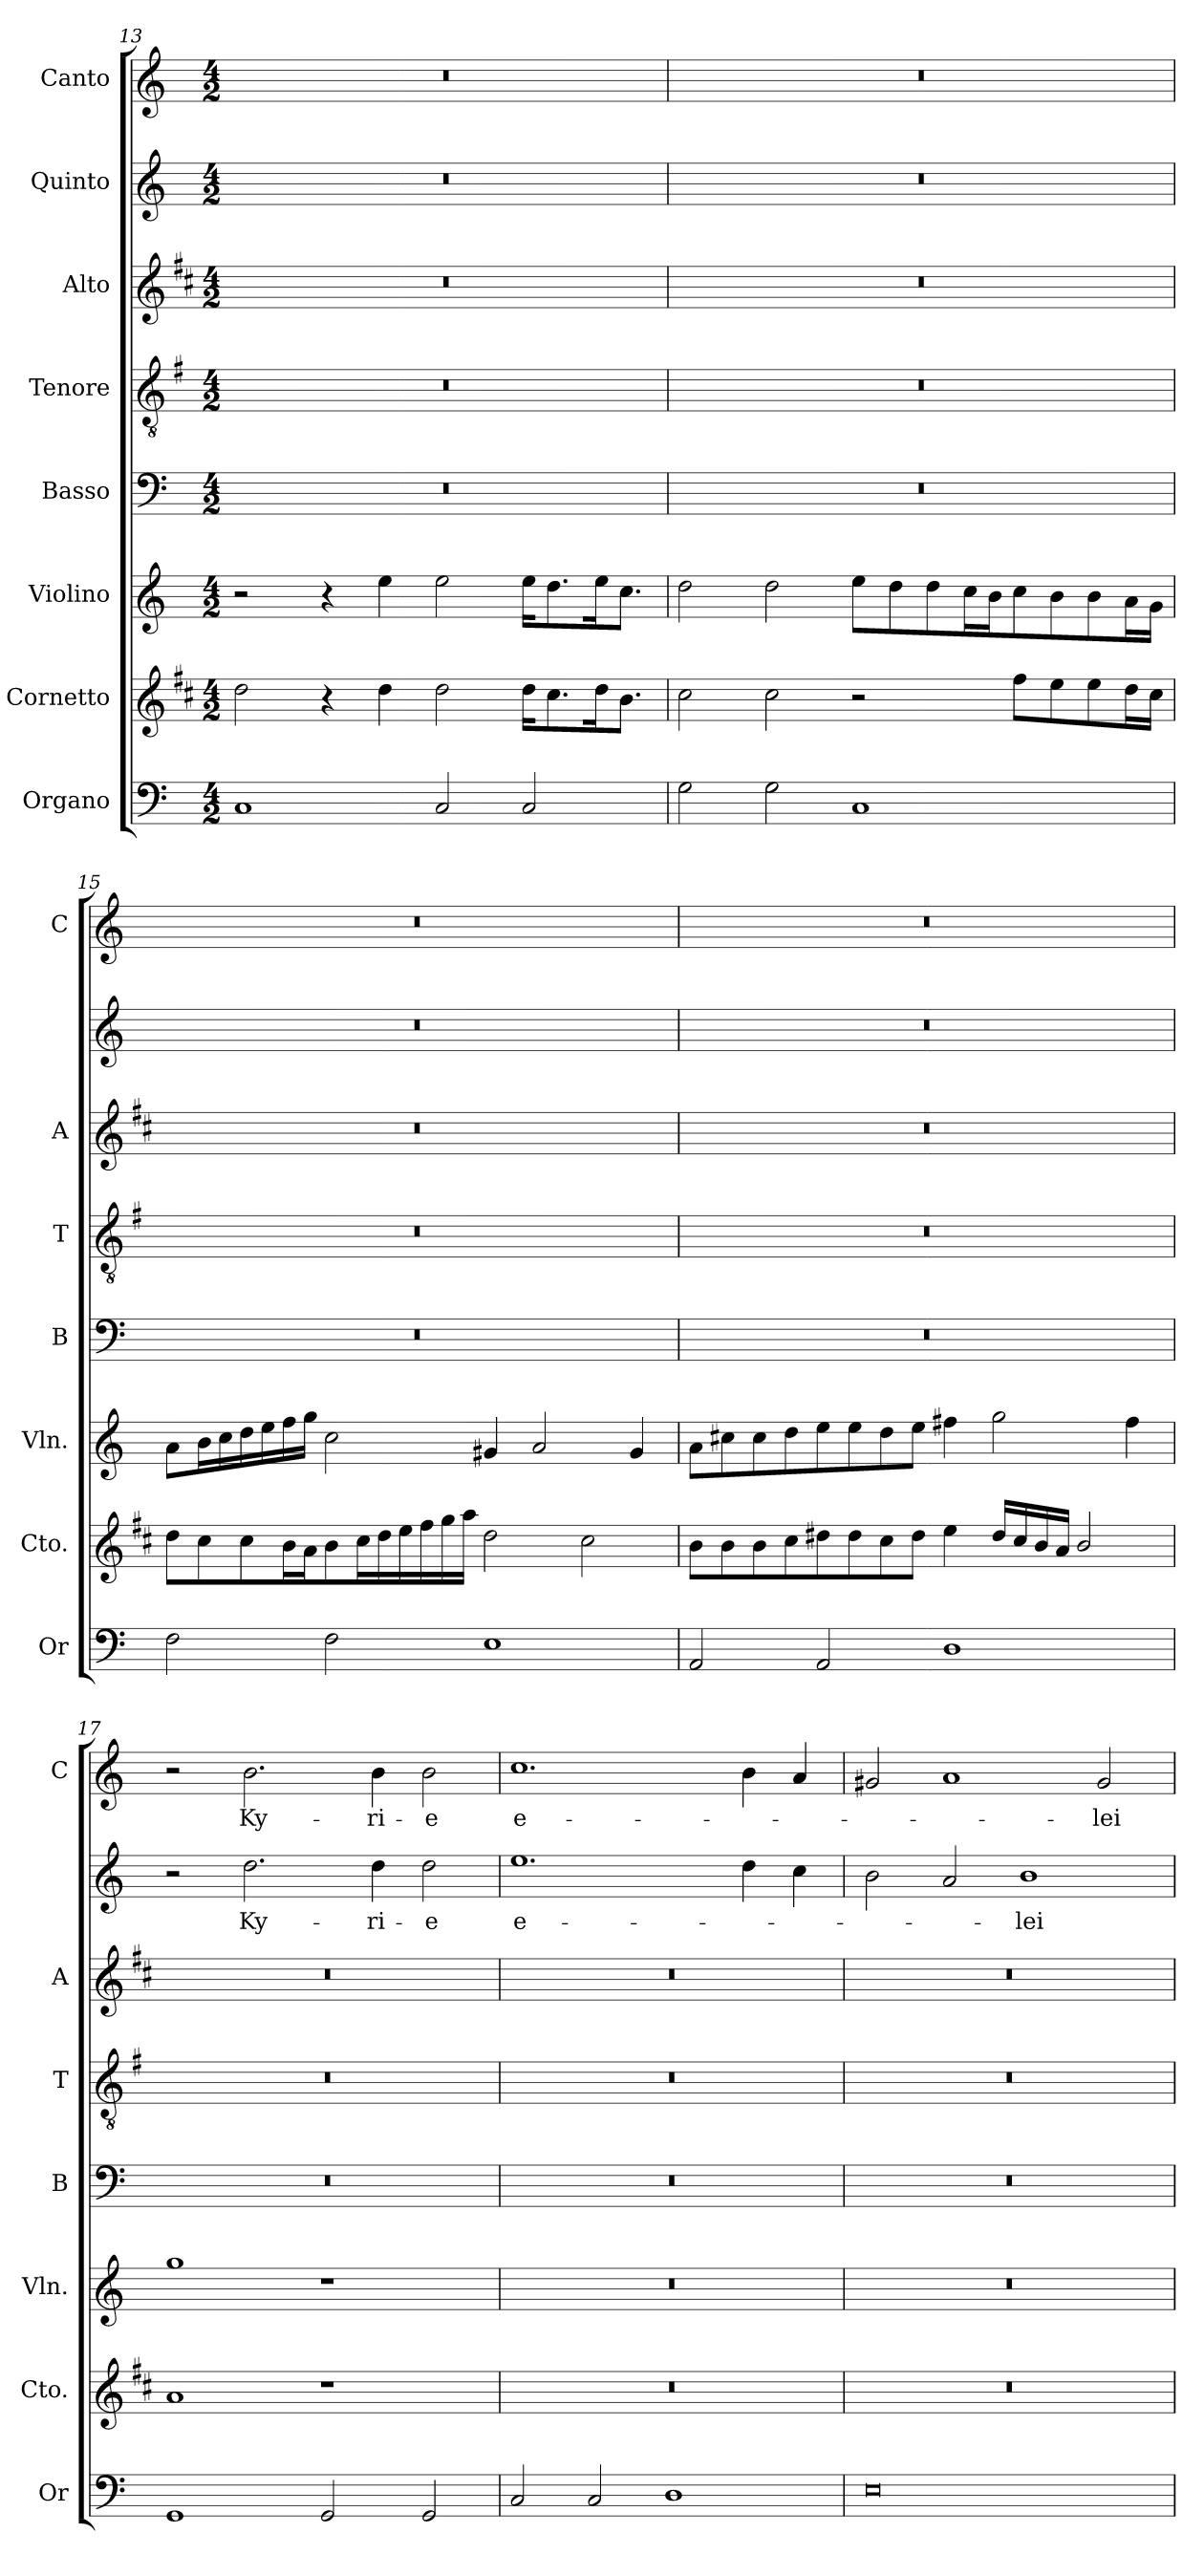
**kern	**kern	**kern	**kern	**kern	**kern	**kern	**text	**kern	**text
*part8	*part7	*part6	*part5	*part4	*part3	*part2	*part2	*part1	*part1
*staff8	*staff7	*staff6	*staff5	*staff4	*staff3	*staff2	*staff2	*staff1	*staff1
*I"Organo	*I"Cornetto	*I"Violino	*I"Basso	*I"Tenore	*I"Alto	*I"Quinto	*	*I"Canto	*
*I'Or	*I'Cto.	*I'Vln.	*I'B	*I'T	*I'A	*	*	*I'C	*
*clefF4	*clefG2	*clefG2	*clefF4	*clefGv2	*clefG2	*clefG2	*	*clefG2	*
*	*ITrd1c2	*	*	*ITrd4c7	*ITrd1c2	*	*	*	*
*k[]	*k[]	*k[]	*k[]	*k[]	*k[]	*k[]	*	*k[]	*
*C:	*C:	*C:	*C:	*C:	*C:	*C:	*	*C:	*
*M4/2	*M4/2	*M4/2	*M4/2	*M4/2	*M4/2	*M4/2	*	*M4/2	*
=13	=13	=13	=13	=13	=13	=13	=13	=13	=13
1C	2cc\	2r	0r	0r	0r	0r	.	0r	.
.	4r	4r	.	.	.	.	.	.	.
.	4cc\	4ee\	.	.	.	.	.	.	.
2C/	2cc\	2ee\	.	.	.	.	.	.	.
2C/	16cc\KL	16ee\KL	.	.	.	.	.	.	.
.	8.b\	8.dd\	.	.	.	.	.	.	.
.	16cc\k	16ee\k	.	.	.	.	.	.	.
.	8.a\J	8.cc\J	.	.	.	.	.	.	.
!!LO:PB:g=z
=14	=14	=14	=14	=14	=14	=14	=14	=14	=14
2G\	2b\	2dd\	0r	0r	0r	0r	.	0r	.
2G\	2b\	2dd\	.	.	.	.	.	.	.
1C	2r	8ee\L	.	.	.	.	.	.	.
.	.	8dd\	.	.	.	.	.	.	.
.	.	8dd\	.	.	.	.	.	.	.
.	.	16cc\L	.	.	.	.	.	.	.
.	.	16b\J	.	.	.	.	.	.	.
.	8ee\L	8cc\	.	.	.	.	.	.	.
.	8dd\	8b\	.	.	.	.	.	.	.
.	8dd\	8b\	.	.	.	.	.	.	.
.	16cc\L	16a\L	.	.	.	.	.	.	.
.	16b\JJ	16g\JJ	.	.	.	.	.	.	.
=15	=15	=15	=15	=15	=15	=15	=15	=15	=15
2F\	8cc\L	8a\L	0r	0r	0r	0r	.	0r	.
.	8b\	16b\L	.	.	.	.	.	.	.
.	.	16cc\	.	.	.	.	.	.	.
.	8b\	16dd\	.	.	.	.	.	.	.
.	.	16ee\	.	.	.	.	.	.	.
.	16a\L	16ff\	.	.	.	.	.	.	.
.	16g\J	16gg\JJ	.	.	.	.	.	.	.
2F\	8a\	2cc\	.	.	.	.	.	.	.
.	16b\L	.	.	.	.	.	.	.	.
.	16cc\	.	.	.	.	.	.	.	.
.	16dd\	.	.	.	.	.	.	.	.
.	16ee\	.	.	.	.	.	.	.	.
.	16ff\	.	.	.	.	.	.	.	.
.	16gg\JJ	.	.	.	.	.	.	.	.
1E	2cc\	4g#X/	.	.	.	.	.	.	.
.	.	2a/	.	.	.	.	.	.	.
.	2b\	.	.	.	.	.	.	.	.
.	.	4g#/	.	.	.	.	.	.	.
=16	=16	=16	=16	=16	=16	=16	=16	=16	=16
2AA/	8a\L	8a\L	0r	0r	0r	0r	.	0r	.
.	8a\	8cc#X\	.	.	.	.	.	.	.
.	8a\	8cc#\	.	.	.	.	.	.	.
.	8b\	8dd\	.	.	.	.	.	.	.
2AA/	8cc#X\	8ee\	.	.	.	.	.	.	.
.	8cc#\	8ee\	.	.	.	.	.	.	.
.	8b\	8dd\	.	.	.	.	.	.	.
.	8cc#\J	8ee\J	.	.	.	.	.	.	.
1D	4dd\	4ff#X\	.	.	.	.	.	.	.
.	16cc#/LL	2gg\	.	.	.	.	.	.	.
.	16b/	.	.	.	.	.	.	.	.
.	16a/	.	.	.	.	.	.	.	.
.	16g/JJ	.	.	.	.	.	.	.	.
.	2a/	.	.	.	.	.	.	.	.
.	.	4ff#\	.	.	.	.	.	.	.
!!LO:LB:g=z
=17	=17	=17	=17	=17	=17	=17	=17	=17	=17
1GG	1g	1gg	0r	0r	0r	2r	.	2r	.
!	!	!	!	!	!	!	!LO:LY:b	!	!LO:LY:b
.	.	.	.	.	.	2.dd\	Ky-	2.b\	Ky-
2GG/	1r	1r	.	.	.	.	.	.	.
!	!	!	!	!	!	!	!LO:LY:b	!	!LO:LY:b
.	.	.	.	.	.	4dd\	-ri-	4b\	-ri-
!	!	!	!	!	!	!	!LO:LY:b	!	!LO:LY:b
2GG/	.	.	.	.	.	2dd\	-e	2b\	-e
=18	=18	=18	=18	=18	=18	=18	=18	=18	=18
!	!	!	!	!	!	!	!LO:LY:b	!	!LO:LY:b
2C/	0r	0r	0r	0r	0r	1.ee	e-	1.cc	e-
2C/	.	.	.	.	.	.	.	.	.
1D	.	.	.	.	.	.	.	.	.
.	.	.	.	.	.	4dd\	.	4b\	.
.	.	.	.	.	.	4cc\	.	4a/	.
=19	=19	=19	=19	=19	=19	=19	=19	=19	=19
0E	0r	0r	0r	0r	0r	2b\	.	2g#X/	.
.	.	.	.	.	.	2a/	.	1a	.
!	!	!	!	!	!	!	!LO:LY:b	!	!
.	.	.	.	.	.	1b	-lei-	.	.
!	!	!	!	!	!	!	!	!	!LO:LY:b
.	.	.	.	.	.	.	.	2g#/	-lei-
=	=	=	=	=	=	=	=	=	=
*-	*-	*-	*-	*-	*-	*-	*-	*-	*-
